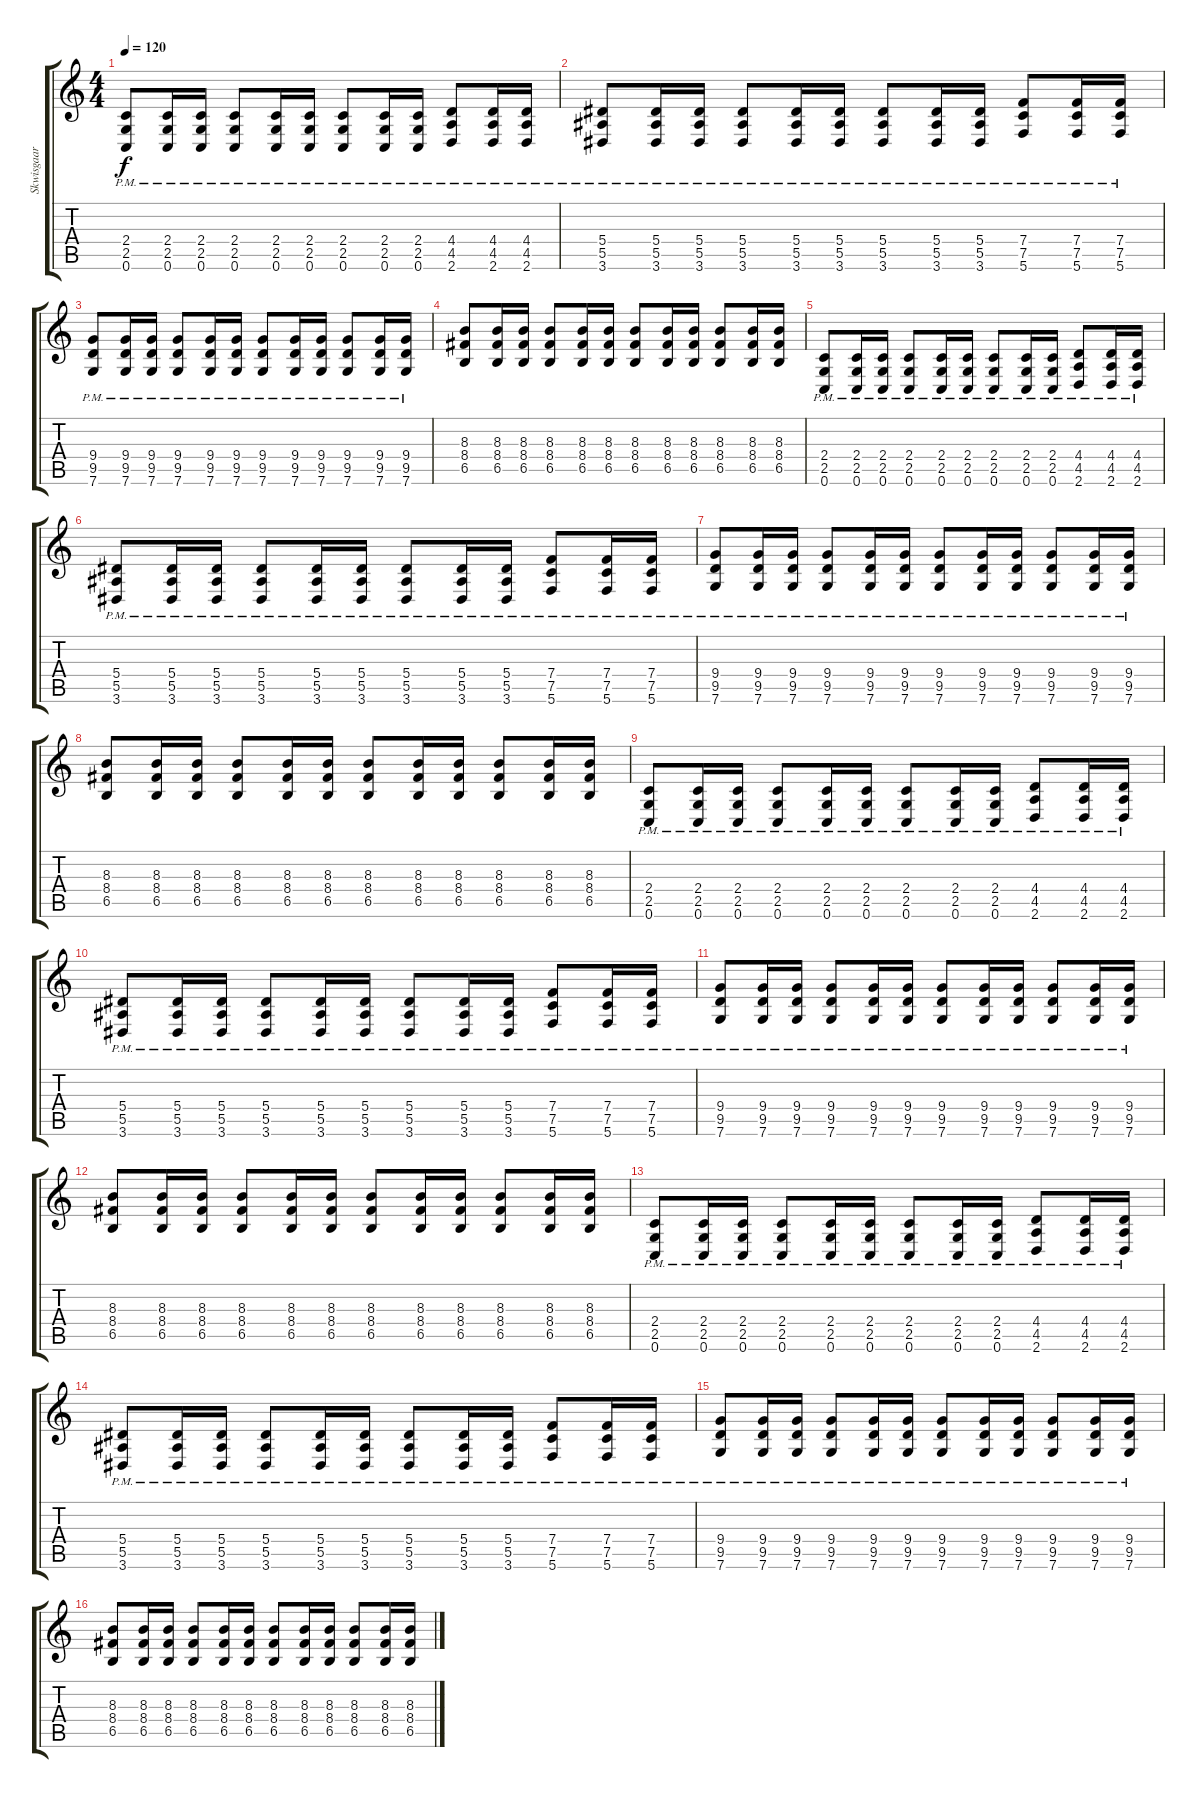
\track ("Skwisgaar Skwigelf" "Skwisgaar ") {instrument overdrivenguitar}
\staff {score tabs}
\tuning (C4 G3 Eb3 Bb2 F2 C2) {hide}
\ts (4 4)
\tempo 120
\clef g2
\ks c
(2.4{pm} 2.5{pm} 0.6{pm}).8{dy f} (2.4{pm} 2.5{pm} 0.6{pm}).16 (2.4{pm} 2.5{pm} 0.6{pm}).16 (2.4{pm} 2.5{pm} 0.6{pm}).8 (2.4{pm} 2.5{pm} 0.6{pm}).16 (2.4{pm} 2.5{pm} 0.6{pm}).16 (2.4{pm} 2.5{pm} 0.6{pm}).8 (2.4{pm} 2.5{pm} 0.6{pm}).16 (2.4{pm} 2.5{pm} 0.6{pm}).16 (4.4{pm} 4.5{pm} 2.6{pm}).8 (4.4{pm} 4.5{pm} 2.6{pm}).16 (4.4{pm} 4.5{pm} 2.6{pm}).16 |
(5.4{pm} 5.5{pm} 3.6{pm}).8 (5.4{pm} 5.5{pm} 3.6{pm}).16 (5.4{pm} 5.5{pm} 3.6{pm}).16 (5.4{pm} 5.5{pm} 3.6{pm}).8 (5.4{pm} 5.5{pm} 3.6{pm}).16 (5.4{pm} 5.5{pm} 3.6{pm}).16 (5.4{pm} 5.5{pm} 3.6{pm}).8 (5.4{pm} 5.5{pm} 3.6{pm}).16 (5.4{pm} 5.5{pm} 3.6{pm}).16 (7.4{pm} 7.5{pm} 5.6{pm}).8 (7.4{pm} 7.5{pm} 5.6{pm}).16 (7.4{pm} 7.5{pm} 5.6{pm}).16 |
(9.4{pm} 9.5{pm} 7.6{pm}).8 (9.4{pm} 9.5{pm} 7.6{pm}).16 (9.4{pm} 9.5{pm} 7.6{pm}).16 (9.4{pm} 9.5{pm} 7.6{pm}).8 (9.4{pm} 9.5{pm} 7.6{pm}).16 (9.4{pm} 9.5{pm} 7.6{pm}).16 (9.4{pm} 9.5{pm} 7.6{pm}).8 (9.4{pm} 9.5{pm} 7.6{pm}).16 (9.4{pm} 9.5{pm} 7.6{pm}).16 (9.4{pm} 9.5{pm} 7.6{pm}).8 (9.4{pm} 9.5{pm} 7.6{pm}).16 (9.4{pm} 9.5{pm} 7.6{pm}).16 |
(8.3 8.4 6.5).8 (8.3 8.4 6.5).16 (8.3 8.4 6.5).16 (8.3 8.4 6.5).8 (8.3 8.4 6.5).16 (8.3 8.4 6.5).16 (8.3 8.4 6.5).8 (8.3 8.4 6.5).16 (8.3 8.4 6.5).16 (8.3 8.4 6.5).8 (8.3 8.4 6.5).16 (8.3 8.4 6.5).16 |
(2.4{pm} 2.5{pm} 0.6{pm}).8 (2.4{pm} 2.5{pm} 0.6{pm}).16 (2.4{pm} 2.5{pm} 0.6{pm}).16 (2.4{pm} 2.5{pm} 0.6{pm}).8 (2.4{pm} 2.5{pm} 0.6{pm}).16 (2.4{pm} 2.5{pm} 0.6{pm}).16 (2.4{pm} 2.5{pm} 0.6{pm}).8 (2.4{pm} 2.5{pm} 0.6{pm}).16 (2.4{pm} 2.5{pm} 0.6{pm}).16 (4.4{pm} 4.5{pm} 2.6{pm}).8 (4.4{pm} 4.5{pm} 2.6{pm}).16 (4.4{pm} 4.5{pm} 2.6{pm}).16 |
(5.4{pm} 5.5{pm} 3.6{pm}).8 (5.4{pm} 5.5{pm} 3.6{pm}).16 (5.4{pm} 5.5{pm} 3.6{pm}).16 (5.4{pm} 5.5{pm} 3.6{pm}).8 (5.4{pm} 5.5{pm} 3.6{pm}).16 (5.4{pm} 5.5{pm} 3.6{pm}).16 (5.4{pm} 5.5{pm} 3.6{pm}).8 (5.4{pm} 5.5{pm} 3.6{pm}).16 (5.4{pm} 5.5{pm} 3.6{pm}).16 (7.4{pm} 7.5{pm} 5.6{pm}).8 (7.4{pm} 7.5{pm} 5.6{pm}).16 (7.4{pm} 7.5{pm} 5.6{pm}).16 |
(9.4{pm} 9.5{pm} 7.6{pm}).8 (9.4{pm} 9.5{pm} 7.6{pm}).16 (9.4{pm} 9.5{pm} 7.6{pm}).16 (9.4{pm} 9.5{pm} 7.6{pm}).8 (9.4{pm} 9.5{pm} 7.6{pm}).16 (9.4{pm} 9.5{pm} 7.6{pm}).16 (9.4{pm} 9.5{pm} 7.6{pm}).8 (9.4{pm} 9.5{pm} 7.6{pm}).16 (9.4{pm} 9.5{pm} 7.6{pm}).16 (9.4{pm} 9.5{pm} 7.6{pm}).8 (9.4{pm} 9.5{pm} 7.6{pm}).16 (9.4{pm} 9.5{pm} 7.6{pm}).16 |
(8.3 8.4 6.5).8 (8.3 8.4 6.5).16 (8.3 8.4 6.5).16 (8.3 8.4 6.5).8 (8.3 8.4 6.5).16 (8.3 8.4 6.5).16 (8.3 8.4 6.5).8 (8.3 8.4 6.5).16 (8.3 8.4 6.5).16 (8.3 8.4 6.5).8 (8.3 8.4 6.5).16 (8.3 8.4 6.5).16 |
(2.4{pm} 2.5{pm} 0.6{pm}).8 (2.4{pm} 2.5{pm} 0.6{pm}).16 (2.4{pm} 2.5{pm} 0.6{pm}).16 (2.4{pm} 2.5{pm} 0.6{pm}).8 (2.4{pm} 2.5{pm} 0.6{pm}).16 (2.4{pm} 2.5{pm} 0.6{pm}).16 (2.4{pm} 2.5{pm} 0.6{pm}).8 (2.4{pm} 2.5{pm} 0.6{pm}).16 (2.4{pm} 2.5{pm} 0.6{pm}).16 (4.4{pm} 4.5{pm} 2.6{pm}).8 (4.4{pm} 4.5{pm} 2.6{pm}).16 (4.4{pm} 4.5{pm} 2.6{pm}).16 |
(5.4{pm} 5.5{pm} 3.6{pm}).8 (5.4{pm} 5.5{pm} 3.6{pm}).16 (5.4{pm} 5.5{pm} 3.6{pm}).16 (5.4{pm} 5.5{pm} 3.6{pm}).8 (5.4{pm} 5.5{pm} 3.6{pm}).16 (5.4{pm} 5.5{pm} 3.6{pm}).16 (5.4{pm} 5.5{pm} 3.6{pm}).8 (5.4{pm} 5.5{pm} 3.6{pm}).16 (5.4{pm} 5.5{pm} 3.6{pm}).16 (7.4{pm} 7.5{pm} 5.6{pm}).8 (7.4{pm} 7.5{pm} 5.6{pm}).16 (7.4{pm} 7.5{pm} 5.6{pm}).16 |
(9.4{pm} 9.5{pm} 7.6{pm}).8 (9.4{pm} 9.5{pm} 7.6{pm}).16 (9.4{pm} 9.5{pm} 7.6{pm}).16 (9.4{pm} 9.5{pm} 7.6{pm}).8 (9.4{pm} 9.5{pm} 7.6{pm}).16 (9.4{pm} 9.5{pm} 7.6{pm}).16 (9.4{pm} 9.5{pm} 7.6{pm}).8 (9.4{pm} 9.5{pm} 7.6{pm}).16 (9.4{pm} 9.5{pm} 7.6{pm}).16 (9.4{pm} 9.5{pm} 7.6{pm}).8 (9.4{pm} 9.5{pm} 7.6{pm}).16 (9.4{pm} 9.5{pm} 7.6{pm}).16 |
(8.3 8.4 6.5).8 (8.3 8.4 6.5).16 (8.3 8.4 6.5).16 (8.3 8.4 6.5).8 (8.3 8.4 6.5).16 (8.3 8.4 6.5).16 (8.3 8.4 6.5).8 (8.3 8.4 6.5).16 (8.3 8.4 6.5).16 (8.3 8.4 6.5).8 (8.3 8.4 6.5).16 (8.3 8.4 6.5).16 |
(2.4{pm} 2.5{pm} 0.6{pm}).8 (2.4{pm} 2.5{pm} 0.6{pm}).16 (2.4{pm} 2.5{pm} 0.6{pm}).16 (2.4{pm} 2.5{pm} 0.6{pm}).8 (2.4{pm} 2.5{pm} 0.6{pm}).16 (2.4{pm} 2.5{pm} 0.6{pm}).16 (2.4{pm} 2.5{pm} 0.6{pm}).8 (2.4{pm} 2.5{pm} 0.6{pm}).16 (2.4{pm} 2.5{pm} 0.6{pm}).16 (4.4{pm} 4.5{pm} 2.6{pm}).8 (4.4{pm} 4.5{pm} 2.6{pm}).16 (4.4{pm} 4.5{pm} 2.6{pm}).16 |
(5.4{pm} 5.5{pm} 3.6{pm}).8 (5.4{pm} 5.5{pm} 3.6{pm}).16 (5.4{pm} 5.5{pm} 3.6{pm}).16 (5.4{pm} 5.5{pm} 3.6{pm}).8 (5.4{pm} 5.5{pm} 3.6{pm}).16 (5.4{pm} 5.5{pm} 3.6{pm}).16 (5.4{pm} 5.5{pm} 3.6{pm}).8 (5.4{pm} 5.5{pm} 3.6{pm}).16 (5.4{pm} 5.5{pm} 3.6{pm}).16 (7.4{pm} 7.5{pm} 5.6{pm}).8 (7.4{pm} 7.5{pm} 5.6{pm}).16 (7.4{pm} 7.5{pm} 5.6{pm}).16 |
(9.4{pm} 9.5{pm} 7.6{pm}).8 (9.4{pm} 9.5{pm} 7.6{pm}).16 (9.4{pm} 9.5{pm} 7.6{pm}).16 (9.4{pm} 9.5{pm} 7.6{pm}).8 (9.4{pm} 9.5{pm} 7.6{pm}).16 (9.4{pm} 9.5{pm} 7.6{pm}).16 (9.4{pm} 9.5{pm} 7.6{pm}).8 (9.4{pm} 9.5{pm} 7.6{pm}).16 (9.4{pm} 9.5{pm} 7.6{pm}).16 (9.4{pm} 9.5{pm} 7.6{pm}).8 (9.4{pm} 9.5{pm} 7.6{pm}).16 (9.4{pm} 9.5{pm} 7.6{pm}).16 |
(8.3 8.4 6.5).8 (8.3 8.4 6.5).16 (8.3 8.4 6.5).16 (8.3 8.4 6.5).8 (8.3 8.4 6.5).16 (8.3 8.4 6.5).16 (8.3 8.4 6.5).8 (8.3 8.4 6.5).16 (8.3 8.4 6.5).16 (8.3 8.4 6.5).8 (8.3 8.4 6.5).16 (8.3 8.4 6.5).16
